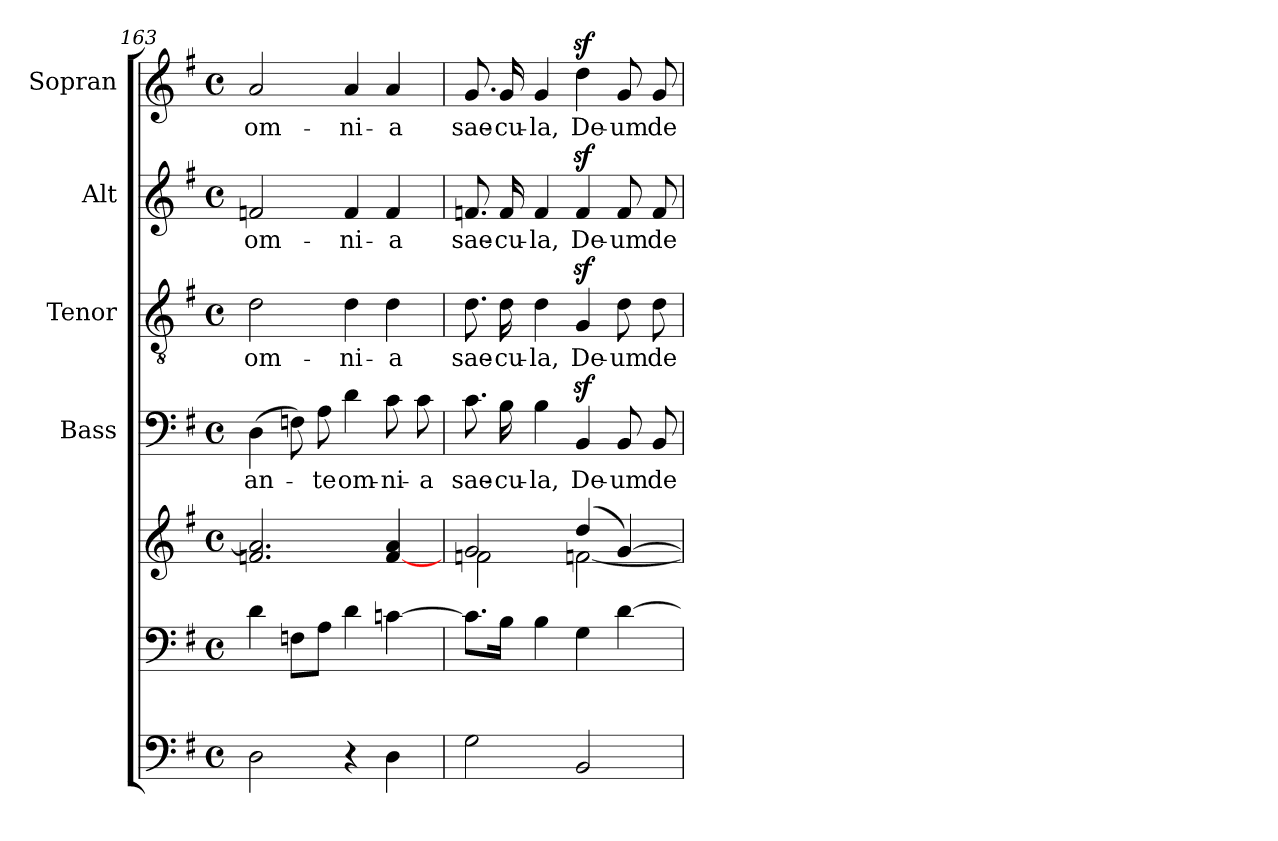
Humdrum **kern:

**kern	**kern	**kern	**kern	**text	**kern	**text	**kern	**text	**kern	**text
*part6	*part5	*part5	*part4	*part4	*part3	*part3	*part2	*part2	*part1	*part1
*staff7	*staff6	*staff5	*staff4	*staff4	*staff3	*staff3	*staff2	*staff2	*staff1	*staff1
*	*	*	*I"Bass	*	*I"Tenor	*	*I"Alt	*	*I"Sopran	*
*	*	*	*I'B.	*	*I'T.	*	*I'A.	*	*I'S.	*
*clefF4	*clefF4	*clefG2	*clefF4	*	*clefGv2	*	*clefG2	*	*clefG2	*
*ITrd7c12	*	*	*	*	*	*	*	*	*	*
*k[f#]	*k[f#]	*k[f#]	*k[f#]	*	*k[f#]	*	*k[f#]	*	*k[f#]	*
*G:	*G:	*G:	*G:	*	*G:	*	*G:	*	*G:	*
*M4/4	*M4/4	*M4/4	*M4/4	*	*M4/4	*	*M4/4	*	*M4/4	*
*met(c)	*met(c)	*met(c)	*met(c)	*	*met(c)	*	*met(c)	*	*met(c)	*
=163	=163	=163	=163	=163	=163	=163	=163	=163	=163	=163
!	!	!	!	!LO:LY:b	!	!LO:LY:b	!	!LO:LY:b	!	!LO:LY:b
2DD\	4d\	2.fn/ 2.a/]	(>4D\	an-	2d\	om-	2fn/	om-	2a/	om-
.	8Fn\L	.	8Fn\)	.	.	.	.	.	.	.
!	!	!	!	!LO:LY:b	!	!	!	!	!	!
.	8A\J	.	8A\	-te	.	.	.	.	.	.
!	!	!	!	!LO:LY:b	!	!LO:LY:b	!	!LO:LY:b	!	!LO:LY:b
4r	4d\	.	4d\	om-	4d\	-ni-	4f/	-ni-	4a/	-ni-
!	!	!	!	!LO:LY:b	!	!LO:LY:b	!	!LO:LY:b	!	!LO:LY:b
4DD\	[4cn\	[4f/ 4a/	8c\	-ni-	4d\	-a	4f/	-a	4a/	-a
!	!	!	!	!LO:LY:b	!	!	!	!	!	!
.	.	.	8c\	-a	.	.	.	.	.	.
=164	=164	=164	=164	=164	=164	=164	=164	=164	=164	=164
*	*	*^	*	*	*	*	*	*	*	*
!	!	!	!	!	!LO:LY:b	!	!LO:LY:b	!	!LO:LY:b	!	!LO:LY:b
2GG\	8.c\L]	2g/	2f\	8.c\	sae-	8.d\	sae-	8.fn/	sae-	8.g/	sae-
!	!	!	!	!	!LO:LY:b	!	!LO:LY:b	!	!LO:LY:b	!	!LO:LY:b
.	16B\Jk	.	.	16B\	-cu-	16d\	-cu-	16f/	-cu-	16g/	-cu-
!	!	!	!	!	!LO:LY:b	!	!LO:LY:b	!	!LO:LY:b	!	!LO:LY:b
.	4B\	.	.	4B\	-la,	4d\	-la,	4f/	-la,	4g/	-la,
!	!	!	!	!	!LO:LY:b	!	!LO:LY:b	!	!LO:LY:b	!	!LO:LY:b
2BBB/	4G\	(4dd/	[<2fn\	4BBz>/	De-	4Gz>/	De-	4fz>/	De-	4ddz>\	De-
!	!	!	!	!	!LO:LY:b	!	!LO:LY:b	!	!LO:LY:b	!	!LO:LY:b
.	[4d\	[>4g/)	.	8BB/	-um	8d\	-um	8f/	-um	8g/	-um
!	!	!	!	!	!LO:LY:b	!	!LO:LY:b	!	!LO:LY:b	!	!LO:LY:b
.	.	.	.	8BB/	de	8d\	de	8f/	de	8g/	de
*	*	*v	*v	*	*	*	*	*	*	*	*
=	=	=	=	=	=	=	=	=	=	=
*-	*-	*-	*-	*-	*-	*-	*-	*-	*-	*-
